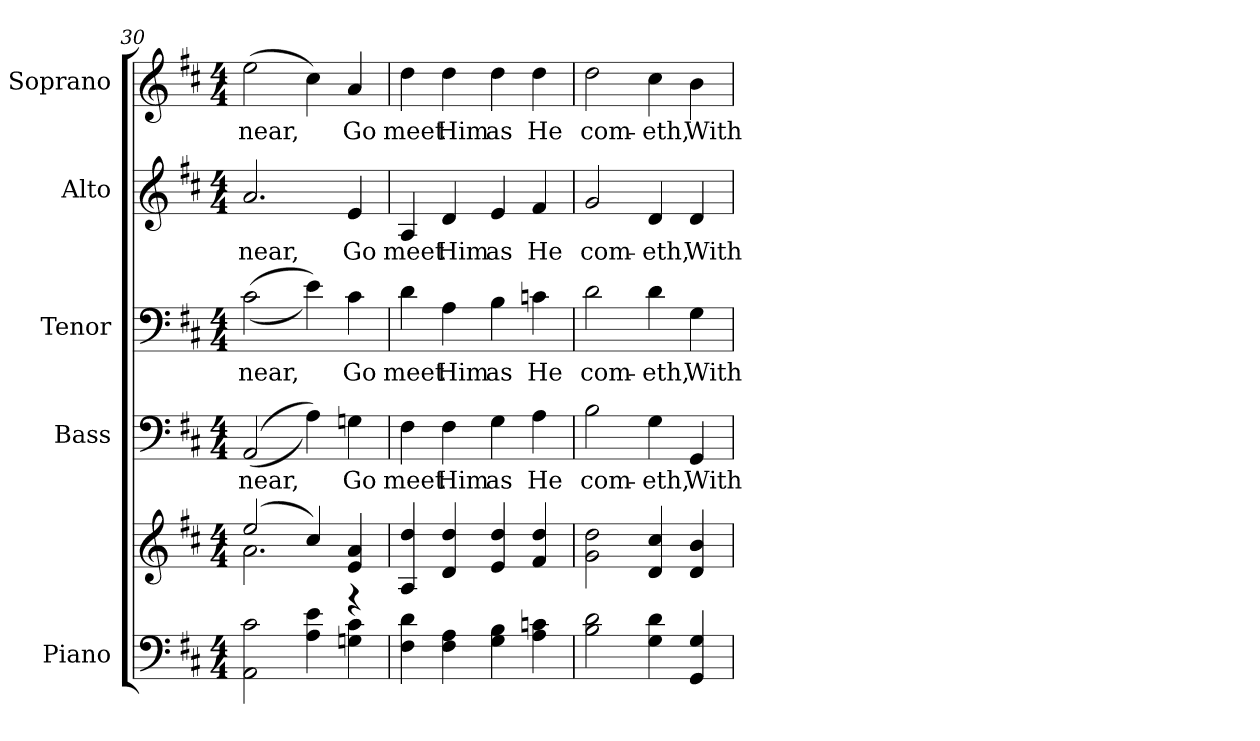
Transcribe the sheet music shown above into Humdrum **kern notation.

**kern	**kern	**kern	**text	**kern	**text	**kern	**text	**kern	**text
*part5	*part5	*part4	*part4	*part3	*part3	*part2	*part2	*part1	*part1
*staff6	*staff5	*staff4	*staff4	*staff3	*staff3	*staff2	*staff2	*staff1	*staff1
*I"Piano	*	*I"Bass	*	*I"Tenor	*	*I"Alto	*	*I"Soprano	*
*I'Pno.	*	*I'B.	*	*I'T.	*	*I'A.	*	*I'S.	*
!!LO:PB:g=z
*clefF4	*clefG2	*clefF4	*	*clefF4	*	*clefG2	*	*clefG2	*
*k[f#c#]	*k[f#c#]	*k[f#c#]	*	*k[f#c#]	*	*k[f#c#]	*	*k[f#c#]	*
*D:	*D:	*D:	*	*D:	*	*D:	*	*D:	*
*M4/4	*M4/4	*M4/4	*	*M4/4	*	*M4/4	*	*M4/4	*
=30	=30	=30	=30	=30	=30	=30	=30	=30	=30
*	*^	*	*	*	*	*	*	*	*
!	!	!	!	!LO:LY:b:color=#000000	!	!	!	!	!	!
!	!	!	!	!	!	!LO:LY:b:color=#000000	!	!	!	!
!	!	!	!	!	!	!	!	!LO:LY:b:color=#000000	!	!
!	!	!	!	!	!	!	!	!	!	!LO:LY:b:color=#000000
2AAi\ 2c#i	(2eei/	2.ai\	((2AAi/	near,	((2c#i\	near,	2.ai/	near,	(2eei\	near,
4Ai\ 4ei	4cc#i/)	.	4Ai\))	.	4ei\))	.	.	.	4cc#i\)	.
!	!	!	!	!LO:LY:b:color=#000000	!	!	!	!	!	!
!	!	!	!	!	!	!LO:LY:b:color=#000000	!	!	!	!
!	!	!	!	!	!	!	!	!LO:LY:b:color=#000000	!	!
!	!	!	!	!	!	!	!	!	!	!LO:LY:b:color=#000000
4Gni\ 4c#i	4ei/ 4ai	4r	4Gni\	Go	4c#i\	Go	4ei/	Go	4ai/	Go
*	*v	*v	*	*	*	*	*	*	*	*
=31	=31	=31	=31	=31	=31	=31	=31	=31	=31
*	*^	*	*	*	*	*	*	*	*
!	!	!	!	!LO:LY:b:color=#000000	!	!	!	!	!	!
*	*v	*v	*	*	*	*	*	*	*	*
*	*^	*	*	*	*	*	*	*	*
!	!	!	!	!	!	!LO:LY:b:color=#000000	!	!	!	!
*	*v	*v	*	*	*	*	*	*	*	*
*	*^	*	*	*	*	*	*	*	*
!	!	!	!	!	!	!	!	!LO:LY:b:color=#000000	!	!
*	*v	*v	*	*	*	*	*	*	*	*
*	*^	*	*	*	*	*	*	*	*
!	!	!	!	!	!	!	!	!	!	!LO:LY:b:color=#000000
*	*v	*v	*	*	*	*	*	*	*	*
4F#i\ 4di	4Ai/ 4ddi	4F#i\	meet	4di\	meet	4Ai/	meet	4ddi\	meet
!	!	!	!LO:LY:b:color=#000000	!	!	!	!	!	!
!	!	!	!	!	!LO:LY:b:color=#000000	!	!	!	!
!	!	!	!	!	!	!	!LO:LY:b:color=#000000	!	!
!	!	!	!	!	!	!	!	!	!LO:LY:b:color=#000000
4F#i\ 4Ai	4di/ 4ddi	4F#i\	Him	4Ai\	Him	4di/	Him	4ddi\	Him
!	!	!	!LO:LY:b:color=#000000	!	!	!	!	!	!
!	!	!	!	!	!LO:LY:b:color=#000000	!	!	!	!
!	!	!	!	!	!	!	!LO:LY:b:color=#000000	!	!
!	!	!	!	!	!	!	!	!	!LO:LY:b:color=#000000
4Gi\ 4Bi	4ei/ 4ddi	4Gi\	as	4Bi\	as	4ei/	as	4ddi\	as
!	!	!	!LO:LY:b:color=#000000	!	!	!	!	!	!
!	!	!	!	!	!LO:LY:b:color=#000000	!	!	!	!
!	!	!	!	!	!	!	!LO:LY:b:color=#000000	!	!
!	!	!	!	!	!	!	!	!	!LO:LY:b:color=#000000
4Ai\ 4cni	4f#i/ 4ddi	4Ai\	He	4cni\	He	4f#i/	He	4ddi\	He
!!LO:PB:g=z
=32	=32	=32	=32	=32	=32	=32	=32	=32	=32
!	!	!	!LO:LY:b:color=#000000	!	!	!	!	!	!
!	!	!	!	!	!LO:LY:b:color=#000000	!	!	!	!
!	!	!	!	!	!	!	!LO:LY:b:color=#000000	!	!
!	!	!	!	!	!	!	!	!	!LO:LY:b:color=#000000
2Bi\ 2di	2gi\ 2ddi	2Bi\	com-	2di\	com-	2gi/	com-	2ddi\	com-
!	!	!	!LO:LY:b:color=#000000	!	!	!	!	!	!
!	!	!	!	!	!LO:LY:b:color=#000000	!	!	!	!
!	!	!	!	!	!	!	!LO:LY:b:color=#000000	!	!
!	!	!	!	!	!	!	!	!	!LO:LY:b:color=#000000
4Gi\ 4di	4di/ 4cc#i	4Gi\	-eth,	4di\	-eth,	4di/	-eth,	4cc#i\	-eth,
!	!	!	!LO:LY:b:color=#000000	!	!	!	!	!	!
!	!	!	!	!	!LO:LY:b:color=#000000	!	!	!	!
!	!	!	!	!	!	!	!LO:LY:b:color=#000000	!	!
!	!	!	!	!	!	!	!	!	!LO:LY:b:color=#000000
4GGi/ 4Gi	4di/ 4bi	4GGi/	With	4Gi\	With	4di/	With	4bi\	With
=	=	=	=	=	=	=	=	=	=
*-	*-	*-	*-	*-	*-	*-	*-	*-	*-
